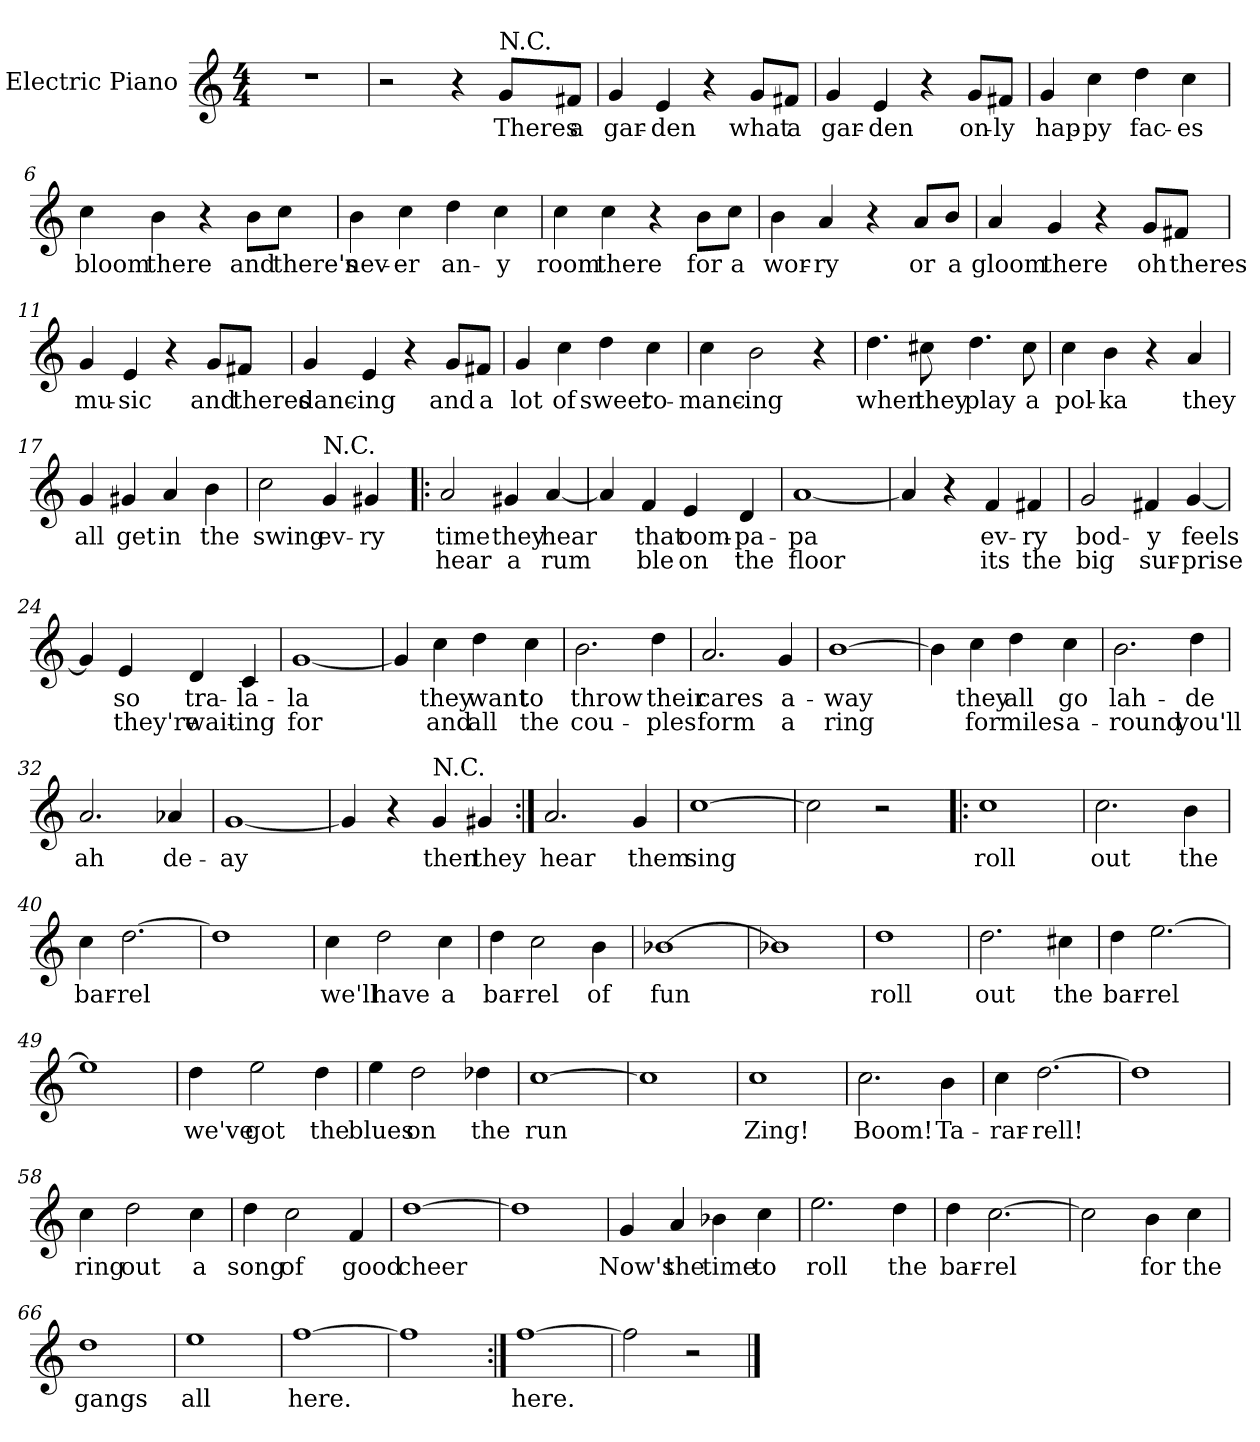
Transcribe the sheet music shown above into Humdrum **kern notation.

**kern	**text	**text
*part1	*part1	*part1
*staff1	*staff1	*staff1
*I"Electric Piano	*	*
*I'E.Pno	*	*
*clefG2	*	*
*k[]	*	*
*C:	*	*
*M4/4	*	*
=1	=1	=1
1r	.	.
=2	=2	=2
2r	.	.
4r	.	.
!LO:TX:a:t=N.C.	!	!
8g/L	Theres	.
8f#X/J	a	.
=3	=3	=3
4g/	gar-	.
4e/	-den	.
4r	.	.
8g/L	what	.
8f#X/J	a	.
=4	=4	=4
4g/	gar-	.
4e/	-den	.
4r	.	.
8g/L	on-	.
8f#X/J	-ly	.
=5	=5	=5
4g/	hap-	.
4cc\	-py	.
4dd\	fac-	.
4cc\	-es	.
!!LO:LB:g=z
=6	=6	=6
4cc\	bloom	.
4b\	there	.
4r	.	.
8b\L	and	.
8cc\J	there's	.
=7	=7	=7
4b\	nev-	.
4cc\	-er	.
4dd\	an-	.
4cc\	-y	.
=8	=8	=8
4cc\	room	.
4cc\	there	.
4r	.	.
8b\L	for	.
8cc\J	a	.
=9	=9	=9
4b\	wor-	.
4a/	-ry	.
4r	.	.
8a/L	or	.
8b/J	a	.
!!LO:LB:g=z
=10	=10	=10
4a/	gloom	.
4g/	there	.
4r	.	.
8g/L	oh	.
8f#X/J	theres	.
=11	=11	=11
4g/	mu-	.
4e/	-sic	.
4r	.	.
8g/L	and	.
8f#X/J	theres	.
=12	=12	=12
4g/	danc-	.
4e/	-ing	.
4r	.	.
8g/L	and	.
8f#X/J	a	.
!!LO:LB:g=z
=13	=13	=13
4g/	lot	.
4cc\	of	.
4dd\	sweet	.
4cc\	ro-	.
=14	=14	=14
4cc\	-manc-	.
2b\	-ing	.
4r	.	.
=15	=15	=15
4.dd\	when	.
8cc#X\	they	.
4.dd\	play	.
8cc#\	a	.
=16	=16	=16
4cc\	pol-	.
4b\	-ka	.
4r	.	.
4a/	they	.
=17	=17	=17
4g/	all	.
4g#X/	get	.
4a/	in	.
4b\	the	.
!!LO:LB:g=z
=18	=18	=18
2cc\	swing	.
!LO:TX:a:t=N.C.	!	!
4g/	ev-	.
4g#X/	-ry	.
=19!|:	=19!|:	=19!|:
2a/	time	hear
4g#X/	they	a
[4a/	hear	-rum
=20	=20	=20
4a/]	.	.
4f/	that	ble
4e/	oom-	on
4d/	-pa-	the
=21	=21	=21
[1a	-pa	floor
=22	=22	=22
4a/]	.	.
4r	.	.
4f/	ev-	its
4f#X/	-ry	the
!!LO:LB:g=z
=23	=23	=23
2g/	bod-	big
4f#X/	-y	sur-
[4g/	feels	-prise
=24	=24	=24
4g/]	.	.
4e/	so	they're
4d/	tra-	wait-
4c/	-la-	-ing
=25	=25	=25
[1g	-la	for
=26	=26	=26
4g/]	.	.
4cc\	they	and
4dd\	want	all
4cc\	to	the
=27	=27	=27
2.b\	throw	cou-
4dd\	their	-ples
=28	=28	=28
2.a/	cares	form
4g/	a-	a
!!LO:LB:g=z
=29	=29	=29
[1b	-way	ring
=30	=30	=30
4b\]	.	.
4cc\	they	for
4dd\	all	miles
4cc\	go	a-
=31	=31	=31
2.b\	lah-	-round
4dd\	-de	you'll
=32	=32	=32
2.a/	ah	.
4a-X/	de-	.
=33	=33	=33
[1g	-ay	.
=34	=34	=34
4g/]	.	.
4r	.	.
!LO:TX:a:t=N.C.	!	!
4g/	then	.
4g#X/	they	.
=35:|!	=35:|!	=35:|!
2.a/	hear	.
4g/	them	.
!!LO:LB:g=z
=36	=36	=36
[1cc	sing	.
=37	=37	=37
2cc\]	.	.
2r	.	.
=38!|:	=38!|:	=38!|:
1cc	roll	.
=39	=39	=39
2.cc\	out	.
4b\	the	.
=40	=40	=40
4cc\	bar-	.
[2.dd\	-rel	.
=41	=41	=41
1dd]	.	.
=42	=42	=42
4cc\	we'll	.
2dd\	have	.
4cc\	a	.
=43	=43	=43
4dd\	bar-	.
2cc\	-rel	.
4b\	of	.
=44	=44	=44
[1b-X	fun	.
=45	=45	=45
1b-X]	.	.
!!LO:PB:g=z
=46	=46	=46
1dd	roll	.
=47	=47	=47
2.dd\	out	.
4cc#X\	the	.
=48	=48	=48
4dd\	bar-	.
[2.ee\	-rel	.
=49	=49	=49
1ee]	.	.
=50	=50	=50
4dd\	we've	.
2ee\	got	.
4dd\	the	.
=51	=51	=51
4ee\	blues	.
2dd\	on	.
4dd-X\	the	.
=52	=52	=52
[1cc	run	.
=53	=53	=53
1cc]	.	.
=54	=54	=54
1cc	Zing!	.
!!LO:LB:g=z
=55	=55	=55
2.cc\	Boom!	.
4b\	Ta-	.
=56	=56	=56
4cc\	-rar-	.
[2.dd\	-rell!	.
=57	=57	=57
1dd]	.	.
=58	=58	=58
4cc\	ring	.
2dd\	out	.
4cc\	a	.
=59	=59	=59
4dd\	song	.
2cc\	of	.
4f/	good	.
=60	=60	=60
[1dd	cheer	.
=61	=61	=61
1dd]	.	.
!!LO:LB:g=z
=62	=62	=62
4g/	Now's	.
4a/	the	.
4b-X\	time	.
4cc\	to	.
=63	=63	=63
2.ee\	roll	.
4dd\	the	.
=64	=64	=64
4dd\	bar-	.
[2.cc\	-rel	.
=65	=65	=65
2cc\]	.	.
4b\	for	.
4cc\	the	.
=66	=66	=66
1dd	gangs	.
=67	=67	=67
1ee	all	.
=68	=68	=68
[1ff	here.	.
=69	=69	=69
1ff]	.	.
=70:|!	=70:|!	=70:|!
[1ff	here.	.
!!LO:LB:g=z
=71	=71	=71
2ff\]	.	.
2r	.	.
==	==	==
*-	*-	*-
